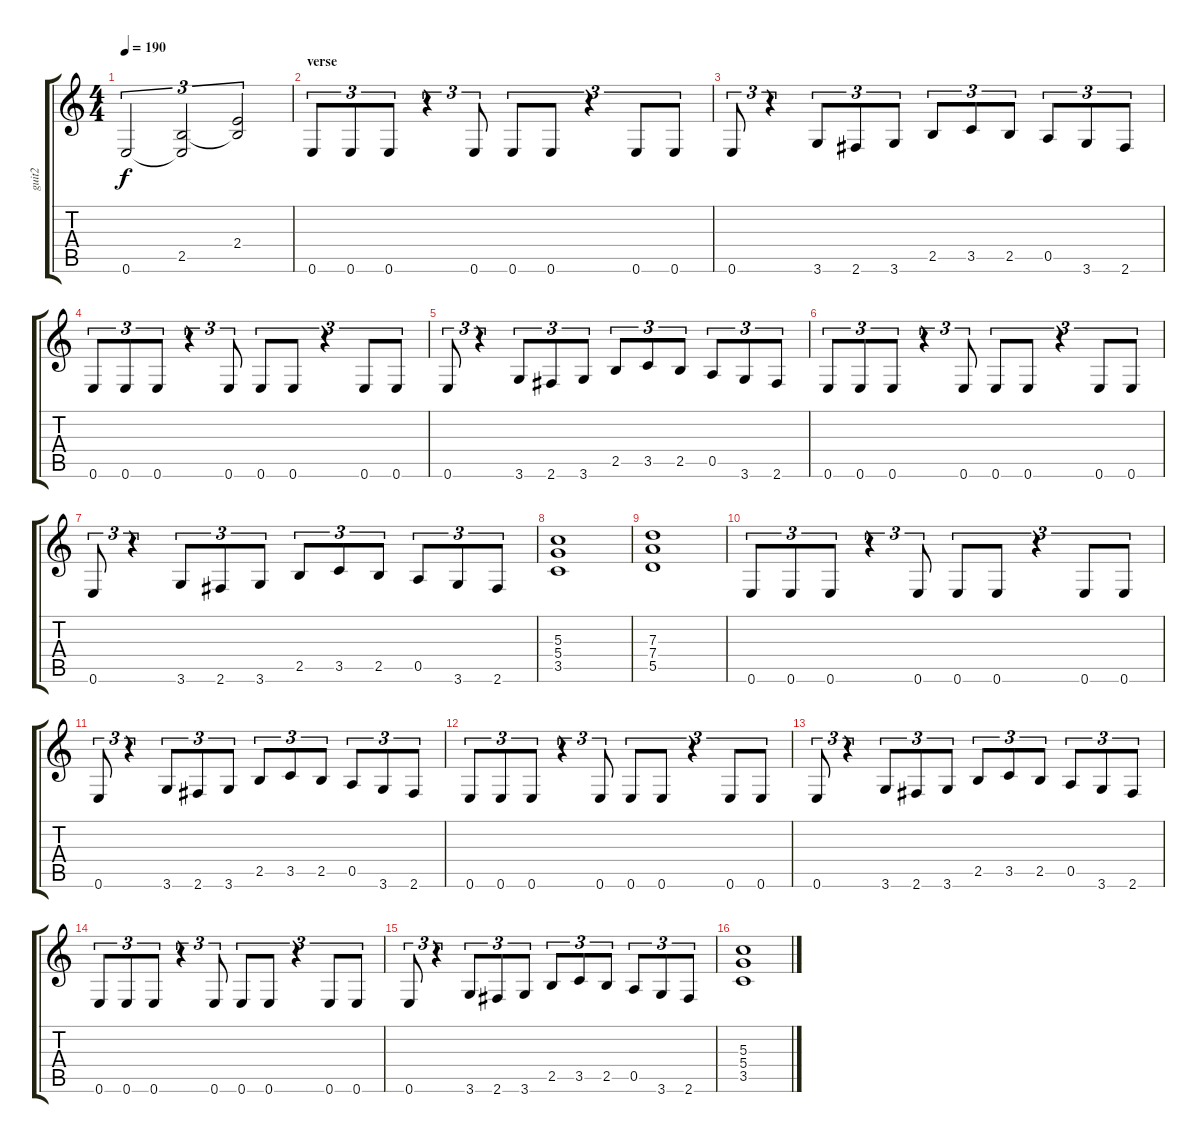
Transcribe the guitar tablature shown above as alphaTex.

\track ("guit2" "guit2") {instrument distortionguitar}
\staff {score tabs}
\tuning (E4 B3 G3 D3 A2 E2) {hide}
\ts (4 4)
\tempo 190
\clef g2
\ks c
0.6.2{tu (3 2) dy f} (2.5 0.6{t}).2{tu (3 2)} (2.4 2.5{t}).2{tu (3 2)} |
\section ("" "verse")
0.6.8{tu (3 2)} 0.6.8{tu (3 2)} 0.6.8{tu (3 2)} r.4{tu (3 2)} 0.6.8{tu (3 2)} 0.6.8{tu (3 2)} 0.6.8{tu (3 2)} r.4{tu (3 2)} 0.6.8{tu (3 2)} 0.6.8{tu (3 2)} |
0.6.8{tu (3 2)} r.4{tu (3 2)} 3.6.8{tu (3 2)} 2.6.8{tu (3 2)} 3.6.8{tu (3 2)} 2.5.8{tu (3 2)} 3.5.8{tu (3 2)} 2.5.8{tu (3 2)} 0.5.8{tu (3 2)} 3.6.8{tu (3 2)} 2.6.8{tu (3 2)} |
0.6.8{tu (3 2)} 0.6.8{tu (3 2)} 0.6.8{tu (3 2)} r.4{tu (3 2)} 0.6.8{tu (3 2)} 0.6.8{tu (3 2)} 0.6.8{tu (3 2)} r.4{tu (3 2)} 0.6.8{tu (3 2)} 0.6.8{tu (3 2)} |
0.6.8{tu (3 2)} r.4{tu (3 2)} 3.6.8{tu (3 2)} 2.6.8{tu (3 2)} 3.6.8{tu (3 2)} 2.5.8{tu (3 2)} 3.5.8{tu (3 2)} 2.5.8{tu (3 2)} 0.5.8{tu (3 2)} 3.6.8{tu (3 2)} 2.6.8{tu (3 2)} |
0.6.8{tu (3 2)} 0.6.8{tu (3 2)} 0.6.8{tu (3 2)} r.4{tu (3 2)} 0.6.8{tu (3 2)} 0.6.8{tu (3 2)} 0.6.8{tu (3 2)} r.4{tu (3 2)} 0.6.8{tu (3 2)} 0.6.8{tu (3 2)} |
0.6.8{tu (3 2)} r.4{tu (3 2)} 3.6.8{tu (3 2)} 2.6.8{tu (3 2)} 3.6.8{tu (3 2)} 2.5.8{tu (3 2)} 3.5.8{tu (3 2)} 2.5.8{tu (3 2)} 0.5.8{tu (3 2)} 3.6.8{tu (3 2)} 2.6.8{tu (3 2)} |
(5.3 5.4 3.5).1 |
(7.3 7.4 5.5).1 |
0.6.8{tu (3 2)} 0.6.8{tu (3 2)} 0.6.8{tu (3 2)} r.4{tu (3 2)} 0.6.8{tu (3 2)} 0.6.8{tu (3 2)} 0.6.8{tu (3 2)} r.4{tu (3 2)} 0.6.8{tu (3 2)} 0.6.8{tu (3 2)} |
0.6.8{tu (3 2)} r.4{tu (3 2)} 3.6.8{tu (3 2)} 2.6.8{tu (3 2)} 3.6.8{tu (3 2)} 2.5.8{tu (3 2)} 3.5.8{tu (3 2)} 2.5.8{tu (3 2)} 0.5.8{tu (3 2)} 3.6.8{tu (3 2)} 2.6.8{tu (3 2)} |
0.6.8{tu (3 2)} 0.6.8{tu (3 2)} 0.6.8{tu (3 2)} r.4{tu (3 2)} 0.6.8{tu (3 2)} 0.6.8{tu (3 2)} 0.6.8{tu (3 2)} r.4{tu (3 2)} 0.6.8{tu (3 2)} 0.6.8{tu (3 2)} |
0.6.8{tu (3 2)} r.4{tu (3 2)} 3.6.8{tu (3 2)} 2.6.8{tu (3 2)} 3.6.8{tu (3 2)} 2.5.8{tu (3 2)} 3.5.8{tu (3 2)} 2.5.8{tu (3 2)} 0.5.8{tu (3 2)} 3.6.8{tu (3 2)} 2.6.8{tu (3 2)} |
0.6.8{tu (3 2)} 0.6.8{tu (3 2)} 0.6.8{tu (3 2)} r.4{tu (3 2)} 0.6.8{tu (3 2)} 0.6.8{tu (3 2)} 0.6.8{tu (3 2)} r.4{tu (3 2)} 0.6.8{tu (3 2)} 0.6.8{tu (3 2)} |
0.6.8{tu (3 2)} r.4{tu (3 2)} 3.6.8{tu (3 2)} 2.6.8{tu (3 2)} 3.6.8{tu (3 2)} 2.5.8{tu (3 2)} 3.5.8{tu (3 2)} 2.5.8{tu (3 2)} 0.5.8{tu (3 2)} 3.6.8{tu (3 2)} 2.6.8{tu (3 2)} |
(5.3 5.4 3.5).1
